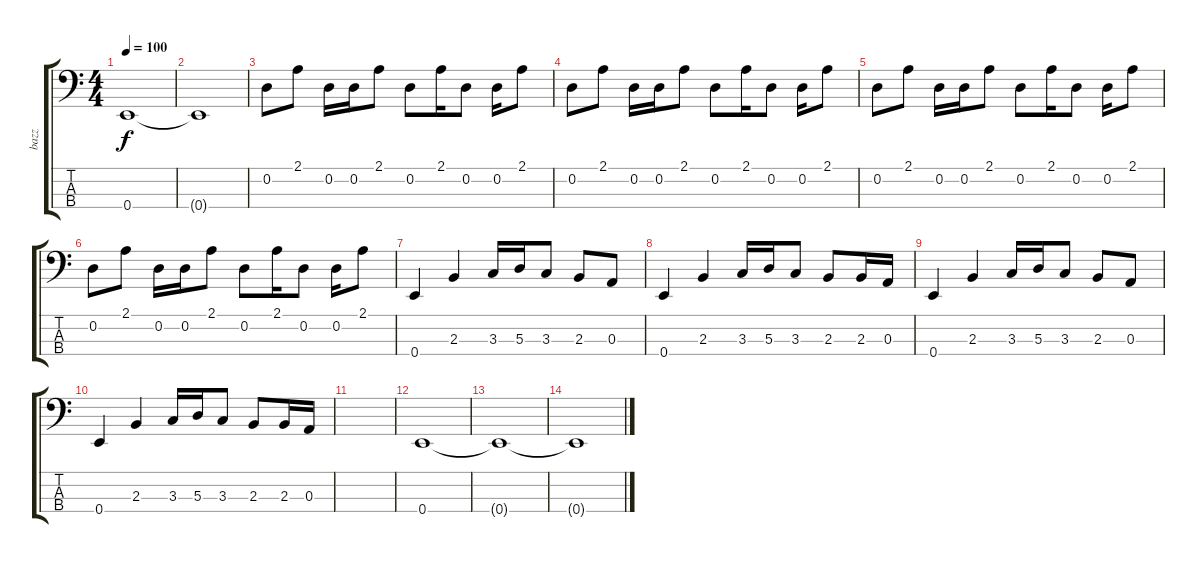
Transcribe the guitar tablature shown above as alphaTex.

\track ("bazz" "bazz") {instrument electricbasspick}
\staff {score tabs}
\tuning (G2 D2 A1 E1) {hide}
\ts (4 4)
\tempo 100
\clef f4
\ks c
0.4.1{dy f} |
0.4{t}.1 |
0.2.8 2.1.8 0.2.16 0.2.16 2.1.8 0.2.8 2.1.16 0.2.8 0.2.16 2.1.8 |
0.2.8 2.1.8 0.2.16 0.2.16 2.1.8 0.2.8 2.1.16 0.2.8 0.2.16 2.1.8 |
0.2.8 2.1.8 0.2.16 0.2.16 2.1.8 0.2.8 2.1.16 0.2.8 0.2.16 2.1.8 |
0.2.8 2.1.8 0.2.16 0.2.16 2.1.8 0.2.8 2.1.16 0.2.8 0.2.16 2.1.8 |
0.4.4 2.3.4 3.3.16 5.3.16 3.3.8 2.3.8 0.3.8 |
0.4.4 2.3.4 3.3.16 5.3.16 3.3.8 2.3.8 2.3.16 0.3.16 |
0.4.4 2.3.4 3.3.16 5.3.16 3.3.8 2.3.8 0.3.8 |
0.4.4 2.3.4 3.3.16 5.3.16 3.3.8 2.3.8 2.3.16 0.3.16 |
|
0.4.1 |
0.4{t}.1 |
0.4{t}.1
